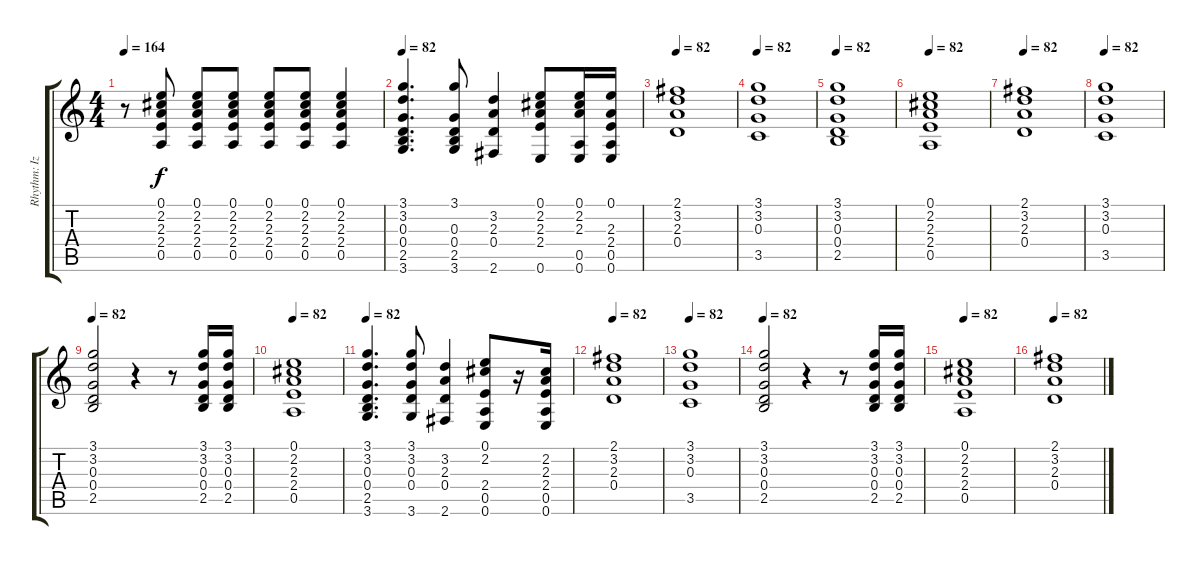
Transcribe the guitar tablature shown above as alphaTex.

\track ("Rhythm: Izzy" "Rhythm: Iz") {instrument acousticguitarsteel}
\staff {score tabs}
\tuning (E4 B3 G3 D3 A2 E2) {hide}
\ts (4 4)
\tempo 164
\clef g2
\ks c
r.8{dy f} (0.1 2.2 2.3 2.4 0.5).8 (0.1 2.2 2.3 2.4 0.5).8 (0.1 2.2 2.3 2.4 0.5).8 (0.1 2.2 2.3 2.4 0.5).8 (0.1 2.2 2.3 2.4 0.5).8 (0.1 2.2 2.3 2.4 0.5).4 |
\tempo 82
(3.1 3.2 0.3 0.4 2.5 3.6).4{d} (3.1 0.3 0.4 2.5 3.6).8 (3.2 2.3 0.4 2.6).4 (0.1 2.2 2.3 2.4 0.6).8 (0.1 2.2 2.3 0.5 0.6).16 (0.1 2.3 2.4 0.5 0.6).16 |
\tempo 82
(2.1 3.2 2.3 0.4).1 |
\tempo 82
(3.1 3.2 0.3 3.5).1 |
\tempo 82
(3.1 3.2 0.3 0.4 2.5).1 |
\tempo 82
(0.1 2.2 2.3 2.4 0.5).1 |
\tempo 82
(2.1 3.2 2.3 0.4).1 |
\tempo 82
(3.1 3.2 0.3 3.5).1 |
\tempo 82
(3.1 3.2 0.3 0.4 2.5).2 r.4 r.8 (3.1 3.2 0.3 0.4 2.5).16 (3.1 3.2 0.3 0.4 2.5).16 |
\tempo 82
(0.1 2.2 2.3 2.4 0.5).1 |
\tempo 82
(3.1 3.2 0.3 0.4 2.5 3.6).4{d} (3.1 3.2 0.3 0.4 3.6).8 (3.2 2.3 0.4 2.6).4 (0.1 2.2 2.4 0.5 0.6).8 r.16 (2.2 2.3 2.4 0.5 0.6).16 |
\tempo 82
(2.1 3.2 2.3 0.4).1 |
\tempo 82
(3.1 3.2 0.3 3.5).1 |
\tempo 82
(3.1 3.2 0.3 0.4 2.5).2 r.4 r.8 (3.1 3.2 0.3 0.4 2.5).16 (3.1 3.2 0.3 0.4 2.5).16 |
\tempo 82
(0.1 2.2 2.3 2.4 0.5).1 |
\tempo 82
(2.1 3.2 2.3 0.4).1
